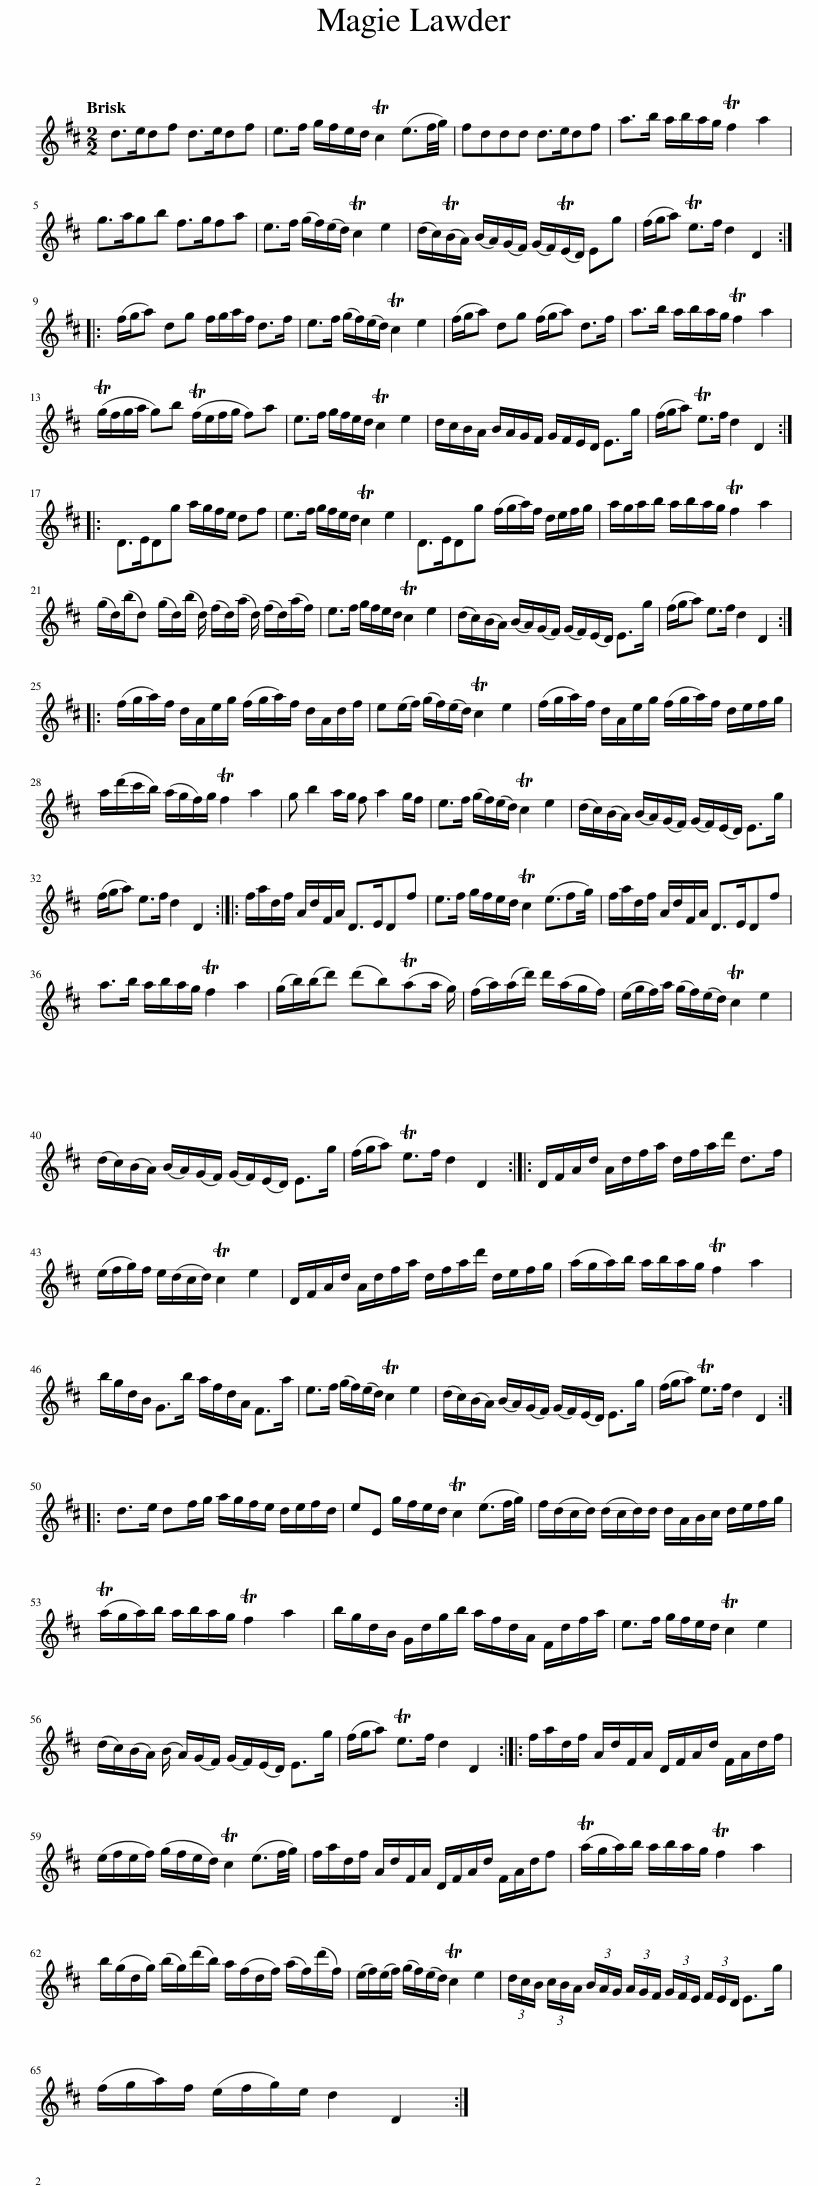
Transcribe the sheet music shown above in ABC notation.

X:1
L:1/8
Q:1/4=120
M:2/2
I:linebreak $
K:D
V:1 treble
V:1
 d>edf d>edf | e>f g/f/e/d/ Tc2 (e3/2f/4g/4) | fddd d>edf | a>b a/b/a/g/ Tf2 a2 |$ g>agb f>gfa | %5
 e>f (g/f/)(e/d/) Tc2 e2 | (d/c/)(TB/A/) (B/A/)(G/F/) (G/F/)(TE/D/) Eg | (f/g/a) Te>f d2 D2 ::$ (f/g/a) dg f/g/a/f/ d>f | e>f (g/f/)(e/d/) Tc2 e2 | %10
 (f/g/a) dg (f/g/a) d>f | a>b a/b/a/g/ Tf2 a2 |$ (Tg/f/g/a/ g)b (Tf/e/f/g/ f)a | e>f g/f/e/d/ Tc2 e2 | d/c/B/A/ B/A/G/F/ G/F/E/D/ E>g | %15
 (f/g/a) Te>f d2 D2 ::$ D>EDg a/g/f/e/ df | e>f g/f/e/d/ Tc2 e2 | D>EDg (f/g/a/)f/ d/e/f/g/ | a/g/a/b/ a/b/a/g/ Tf2 a2 |$ %20
 (g/d/)(b/d) (g/d/)(b/ d/) (f/d/)(a/ d/) (f/d/)(a/f/) | e>f g/f/e/d/ Tc2 e2 | (d/c/)(B/A/) (B/A/)(G/F/) (G/F/)(E/D/) E>g | (f/g/a) e>f d2 D2 ::$ (f/g/a/)f/ d/A/e/g/ (f/g/a/)f/ d/A/d/f/ | %25
 e(e/f/) (g/f/)(e/d/) Tc2 e2 | (f/g/a/)f/ d/A/e/g/ (f/g/a/)f/ d/e/f/g/ |$ a/(d'/c'/b/) (a/g/f/)g/ Tf2 a2 | g b2 a/g/ f a2 g/f/ | e>f (g/f/)(e/d/) Tc2 e2 | %30
 (d/c/)(B/A/) (B/A/)(G/F/) (G/F/)(E/D/) E>g |$ (f/g/a) e>f d2 D2 :: f/a/d/f/ A/d/F/A/ D>EDf | e>f g/f/e/d/ Tc2 (e3/2fg/4) | f/a/d/f/ A/d/F/A/ D>EDf |$ %35
 a>b a/b/a/g/ Tf2 a2 | (g/b/)(b/d') (d'b)(Taa/ g/) | (f/a/)(a/d'/) d'/(a/g/f/) | (e/g/f/)a/ (g/f/)(e/d/) Tc2 e2 |$ (d/c/)(B/A/) (B/A/)(G/F/) (G/F/)(E/D/) E>g | %40
 (f/g/a) Te>f d2 D2 :: D/F/A/d/ A/d/f/a/ d/f/a/d'/ d>f |$ (e/f/g/)f/ e/(d/c/d/) Tc2 e2 | D/F/A/d/ A/d/f/a/ d/f/a/d'/ d/e/f/g/ | (a/g/a/)b/ a/b/a/g/ Tf2 a2 |$ %45
 b/g/d/B/ G>b a/f/d/A/ F>a | e>f (g/f/)(e/d/) Tc2 e2 | (d/c/)(B/A/) (B/A/)(G/F/) (G/F/)(E/D/) E>g | (f/g/a) Te>f d2 D2 ::$ d>e df/g/ a/g/f/e/ d/e/f/d/ | %50
 eE g/f/e/d/ Tc2 (e3/2f/4g/4) | f/(d/c/d/) (d/c/d/)d/ d/A/B/c/ d/e/f/g/ |$ (Ta/g/a/)b/ a/b/a/g/ Tf2 a2 | b/g/d/B/ G/d/g/b/ a/f/d/A/ F/d/f/a/ | e>f g/f/e/d/ Tc2 e2 |$ %55
 (d/c/)(B/A/) (B/ A/)(G/F/) (G/F/)(E/D/) E>g | (f/g/a) Te>f d2 D2 :: f/a/d/f/ A/d/F/A/ D/F/A/d/ F/A/d/f/ |$ (e/f/e/f/) (g/f/e/d/) Tc2 (e3/2f/4g/4) | f/a/d/f/ A/d/F/A/ D/F/A/d/ F/A/d/f | %60
 (Ta/g/a/)b/ a/b/a/g/ Tf2 a2 |$ b/(g/d/g/) (b/g/)(d'/b/) a/(f/d/f/) (a/f/)(d'/f/) | (e/f/)(e/f/) (g/f/)(e/d/) Tc2 e2 | (3d/c/B/ (3c/B/A/ (3B/A/G/ (3A/G/F/ (3G/F/E/ (3F/E/D/ E>g |$ (f/g/a/)f/ (e/f/g/)e/ d2 D2 :| %65
